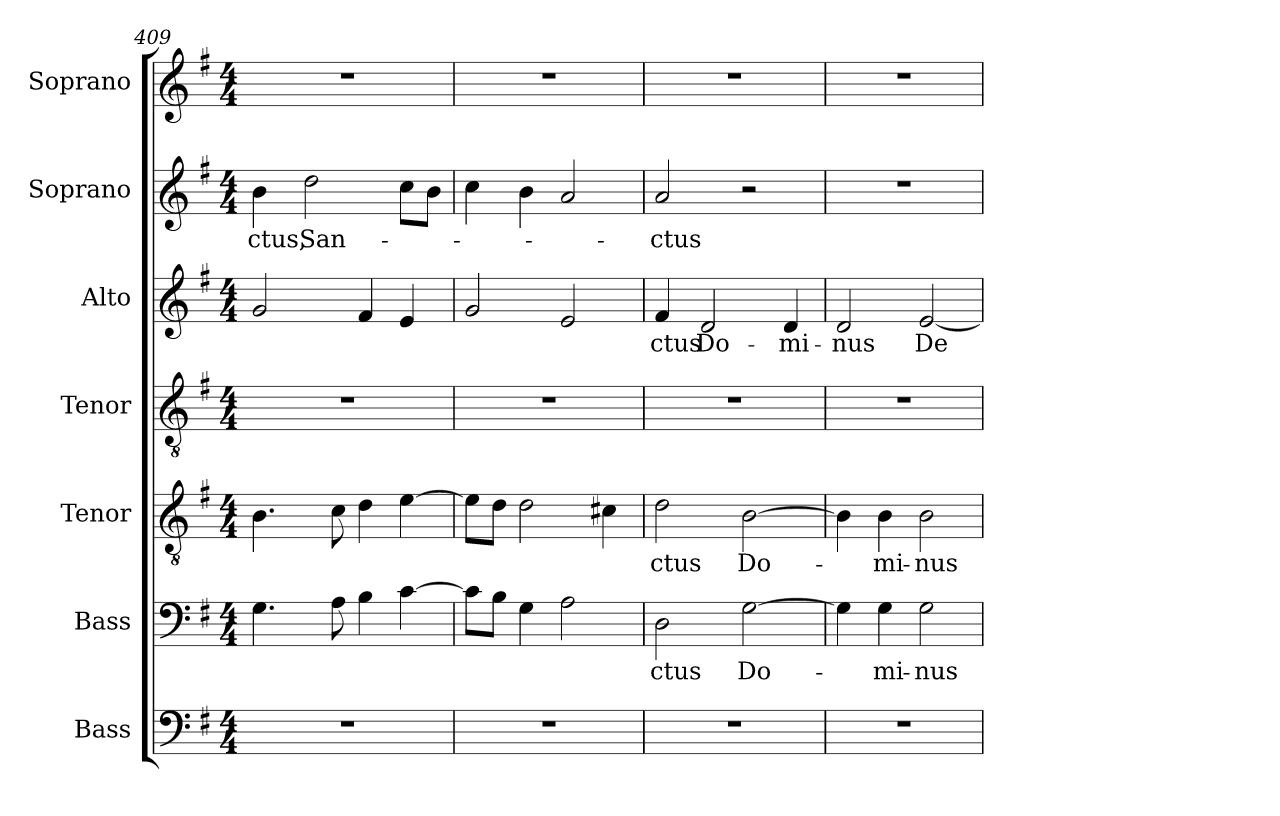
**kern	**kern	**text	**kern	**text	**kern	**kern	**text	**kern	**text	**kern
*part7	*part6	*part6	*part5	*part5	*part4	*part3	*part3	*part2	*part2	*part1
*staff7	*staff6	*staff6	*staff5	*staff5	*staff4	*staff3	*staff3	*staff2	*staff2	*staff1
*I"Bass	*I"Bass	*	*I"Tenor	*	*I"Tenor	*I"Alto	*	*I"Soprano	*	*I"Soprano
*I'B.	*I'B.	*	*I'T.	*	*I'T.	*I'A.	*	*I'S.	*	*I'S.
*clefF4	*clefF4	*	*clefGv2	*	*clefGv2	*clefG2	*	*clefG2	*	*clefG2
*	*	*	*ITrd7c12	*	*ITrd7c12	*	*	*	*	*
*k[f#]	*k[f#]	*	*k[f#]	*	*k[f#]	*k[f#]	*	*k[f#]	*	*k[f#]
*G:	*G:	*	*G:	*	*G:	*G:	*	*G:	*	*G:
*M4/4	*M4/4	*	*M4/4	*	*M4/4	*M4/4	*	*M4/4	*	*M4/4
=409	=409	=409	=409	=409	=409	=409	=409	=409	=409	=409
!	!	!	!	!	!	!	!	!	!LO:LY:b:color=#000000	!
1r	4.Gi\	.	4.BBi\	.	1r	2gi/	.	4bi\	-ctus,	1r
!	!	!	!	!	!	!	!	!	!LO:LY:b:color=#000000	!
.	.	.	.	.	.	.	.	2ddi\	San-	.
.	8Ai\	.	8Ci\	.	.	.	.	.	.	.
.	4Bi\	.	4Di\	.	.	4f#i/	.	.	.	.
.	[4ci\	.	[4Ei\	.	.	4ei/	.	8cci\L	.	.
.	.	.	.	.	.	.	.	8bi\J	.	.
=410	=410	=410	=410	=410	=410	=410	=410	=410	=410	=410
1r	8ci\L]	.	8Ei\L]	.	1r	2gi/	.	4cci\	.	1r
.	8Bi\J	.	8Di\J	.	.	.	.	.	.	.
.	4Gi\	.	2Di\	.	.	.	.	4bi\	.	.
.	2Ai\	.	.	.	.	2ei/	.	2ai/	.	.
.	.	.	4C#Xi\	.	.	.	.	.	.	.
=411	=411	=411	=411	=411	=411	=411	=411	=411	=411	=411
!	!	!LO:LY:b:color=#000000	!	!	!	!	!	!	!	!
!	!	!	!	!LO:LY:b:color=#000000	!	!	!	!	!	!
!	!	!	!	!	!	!	!LO:LY:b:color=#000000	!	!	!
!	!	!	!	!	!	!	!	!	!LO:LY:b:color=#000000	!
1r	2Di\	-ctus	2Di\	-ctus	1r	4f#i/	-ctus	2ai/	-ctus	1r
!	!	!	!	!	!	!	!LO:LY:b:color=#000000	!	!	!
.	.	.	.	.	.	2di/	Do-	.	.	.
!	!	!LO:LY:b:color=#000000	!	!	!	!	!	!	!	!
!	!	!	!	!LO:LY:b:color=#000000	!	!	!	!	!	!
.	[2Gi\	Do-	[2BBi\	Do-	.	.	.	2r	.	.
!	!	!	!	!	!	!	!LO:LY:b:color=#000000	!	!	!
.	.	.	.	.	.	4di/	-mi-	.	.	.
!!LO:LB:g=z
=412	=412	=412	=412	=412	=412	=412	=412	=412	=412	=412
!	!	!	!	!	!	!	!LO:LY:b:color=#000000	!	!	!
1r	4Gi\]	.	4BBi\]	.	1r	2di/	-nus	1r	.	1r
!	!	!LO:LY:b:color=#000000	!	!	!	!	!	!	!	!
!	!	!	!	!LO:LY:b:color=#000000	!	!	!	!	!	!
.	4Gi\	-mi-	4BBi\	-mi-	.	.	.	.	.	.
!	!	!LO:LY:b:color=#000000	!	!	!	!	!	!	!	!
!	!	!	!	!LO:LY:b:color=#000000	!	!	!	!	!	!
!	!	!	!	!	!	!	!LO:LY:b:color=#000000	!	!	!
.	2Gi\	-nus	2BBi\	-nus	.	[2ei/	De-	.	.	.
=	=	=	=	=	=	=	=	=	=	=
*-	*-	*-	*-	*-	*-	*-	*-	*-	*-	*-
